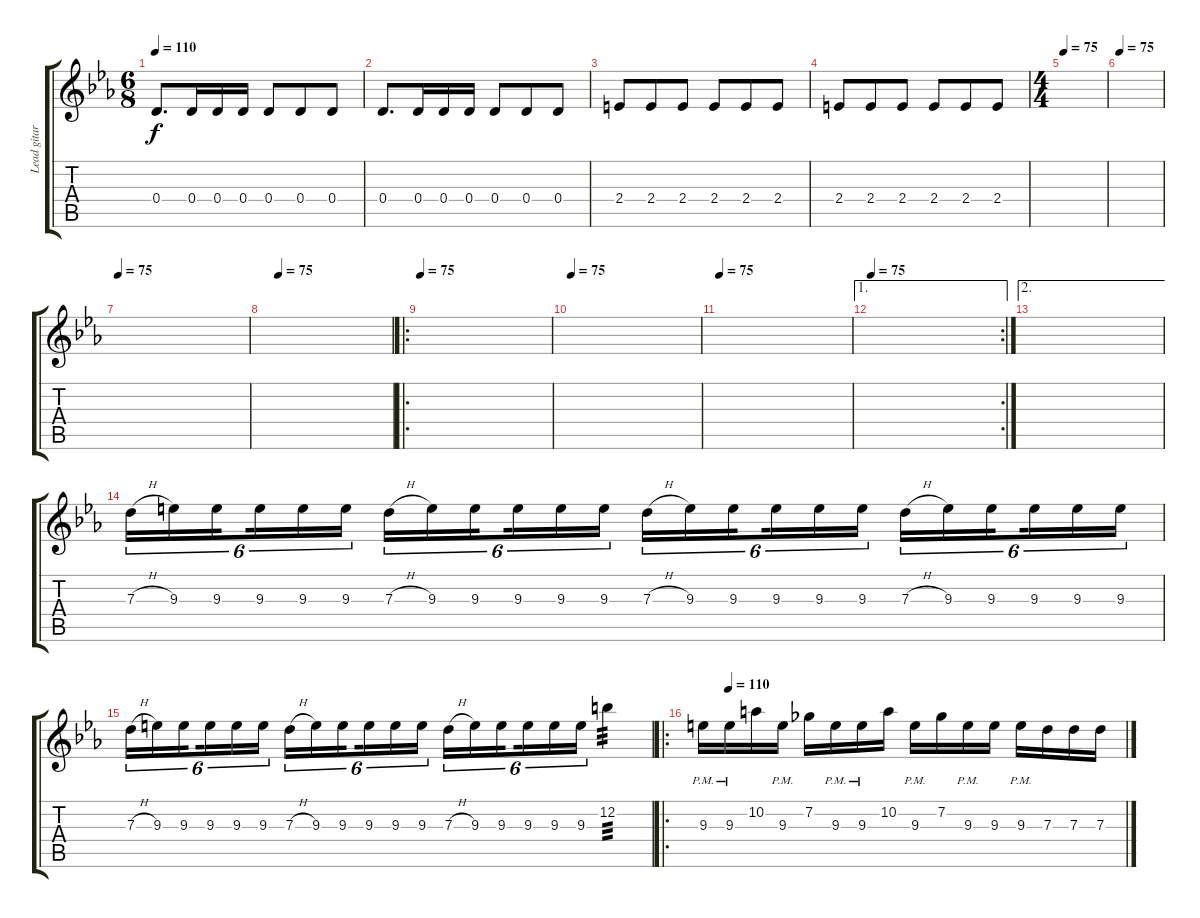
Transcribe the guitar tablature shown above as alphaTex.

\track ("Lead gitarre1" "Lead gitar") {instrument distortionguitar}
\staff {score tabs}
\tuning (E4 B3 G3 D3 A2 D2) {hide}
\ts (6 8)
\tempo 110
\clef g2
\ks eb
0.4.8{d dy f} 0.4.16 0.4.16 0.4.16 0.4.8 0.4.8 0.4.8 |
0.4.8{d} 0.4.16 0.4.16 0.4.16 0.4.8 0.4.8 0.4.8 |
2.4.8 2.4.8 2.4.8 2.4.8 2.4.8 2.4.8 |
2.4.8 2.4.8 2.4.8 2.4.8 2.4.8 2.4.8 |
\ts (4 4)
\tempo 75
|
\tempo 75
|
\tempo 75
|
\tempo (75 0.125)
|
\ro
\tempo 75
|
\tempo 75
|
\tempo 75
|
\ae 1
\rc 2
\tempo 75
|
\ae 2
|
7.3{h}.16{tu (6 4) beam merge} 9.3.16{tu (6 4) beam merge} 9.3.16{tu (6 4) beam splitsecondary} 9.3.16{tu (6 4) beam merge} 9.3.16{tu (6 4) beam merge} 9.3.16{tu (6 4)} 7.3{h}.16{tu (6 4)} 9.3.16{tu (6 4)} 9.3.16{tu (6 4) beam splitsecondary} 9.3.16{tu (6 4)} 9.3.16{tu (6 4)} 9.3.16{tu (6 4)} 7.3{h}.16{tu (6 4)} 9.3.16{tu (6 4)} 9.3.16{tu (6 4) beam splitsecondary} 9.3.16{tu (6 4)} 9.3.16{tu (6 4)} 9.3.16{tu (6 4)} 7.3{h}.16{tu (6 4)} 9.3.16{tu (6 4)} 9.3.16{tu (6 4) beam splitsecondary} 9.3.16{tu (6 4)} 9.3.16{tu (6 4)} 9.3.16{tu (6 4)} |
7.3{h}.16{tu (6 4)} 9.3.16{tu (6 4)} 9.3.16{tu (6 4) beam splitsecondary} 9.3.16{tu (6 4)} 9.3.16{tu (6 4)} 9.3.16{tu (6 4)} 7.3{h}.16{tu (6 4)} 9.3.16{tu (6 4)} 9.3.16{tu (6 4) beam splitsecondary} 9.3.16{tu (6 4)} 9.3.16{tu (6 4)} 9.3.16{tu (6 4)} 7.3{h}.16{tu (6 4)} 9.3.16{tu (6 4)} 9.3.16{tu (6 4) beam splitsecondary} 9.3.16{tu (6 4)} 9.3.16{tu (6 4)} 9.3.16{tu (6 4)} 12.2.4{tp 3} |
\ro
\tempo (110 0.0625)
\ks cminor
9.3{pm}.16 9.3{pm}.16 10.2.16 9.3{pm}.16 7.2.16 9.3{pm}.16 9.3{pm}.16 10.2.16 9.3{pm}.16 7.2.16 9.3{pm}.16 9.3.16 9.3{pm}.16 7.3.16 7.3.16 7.3.16
